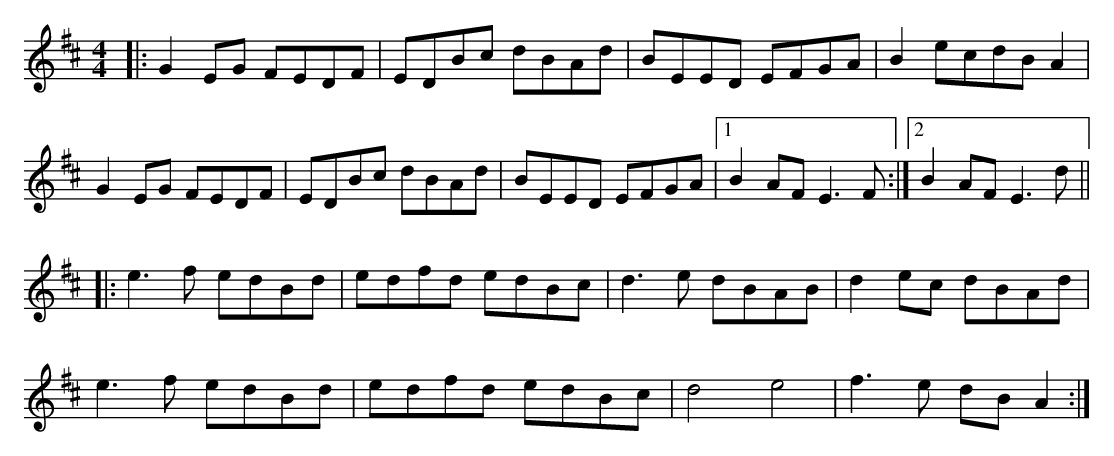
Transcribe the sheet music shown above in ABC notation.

X:1
M:4/4
K:Edor
|:G2 EG FEDF|EDBc dBAd|BEED EFGA|B2 ecdB A2|
G2 EG FEDF|EDBc dBAd|BEED EFGA|1 B2 AF E3F:|2 B2 AF E3d||
|:e3f edBd|edfd edBc|d3e dBAB|d2 ec dBAd|
e3f edBd|edfd edBc|d4 e4|f3 e dB A2:|
